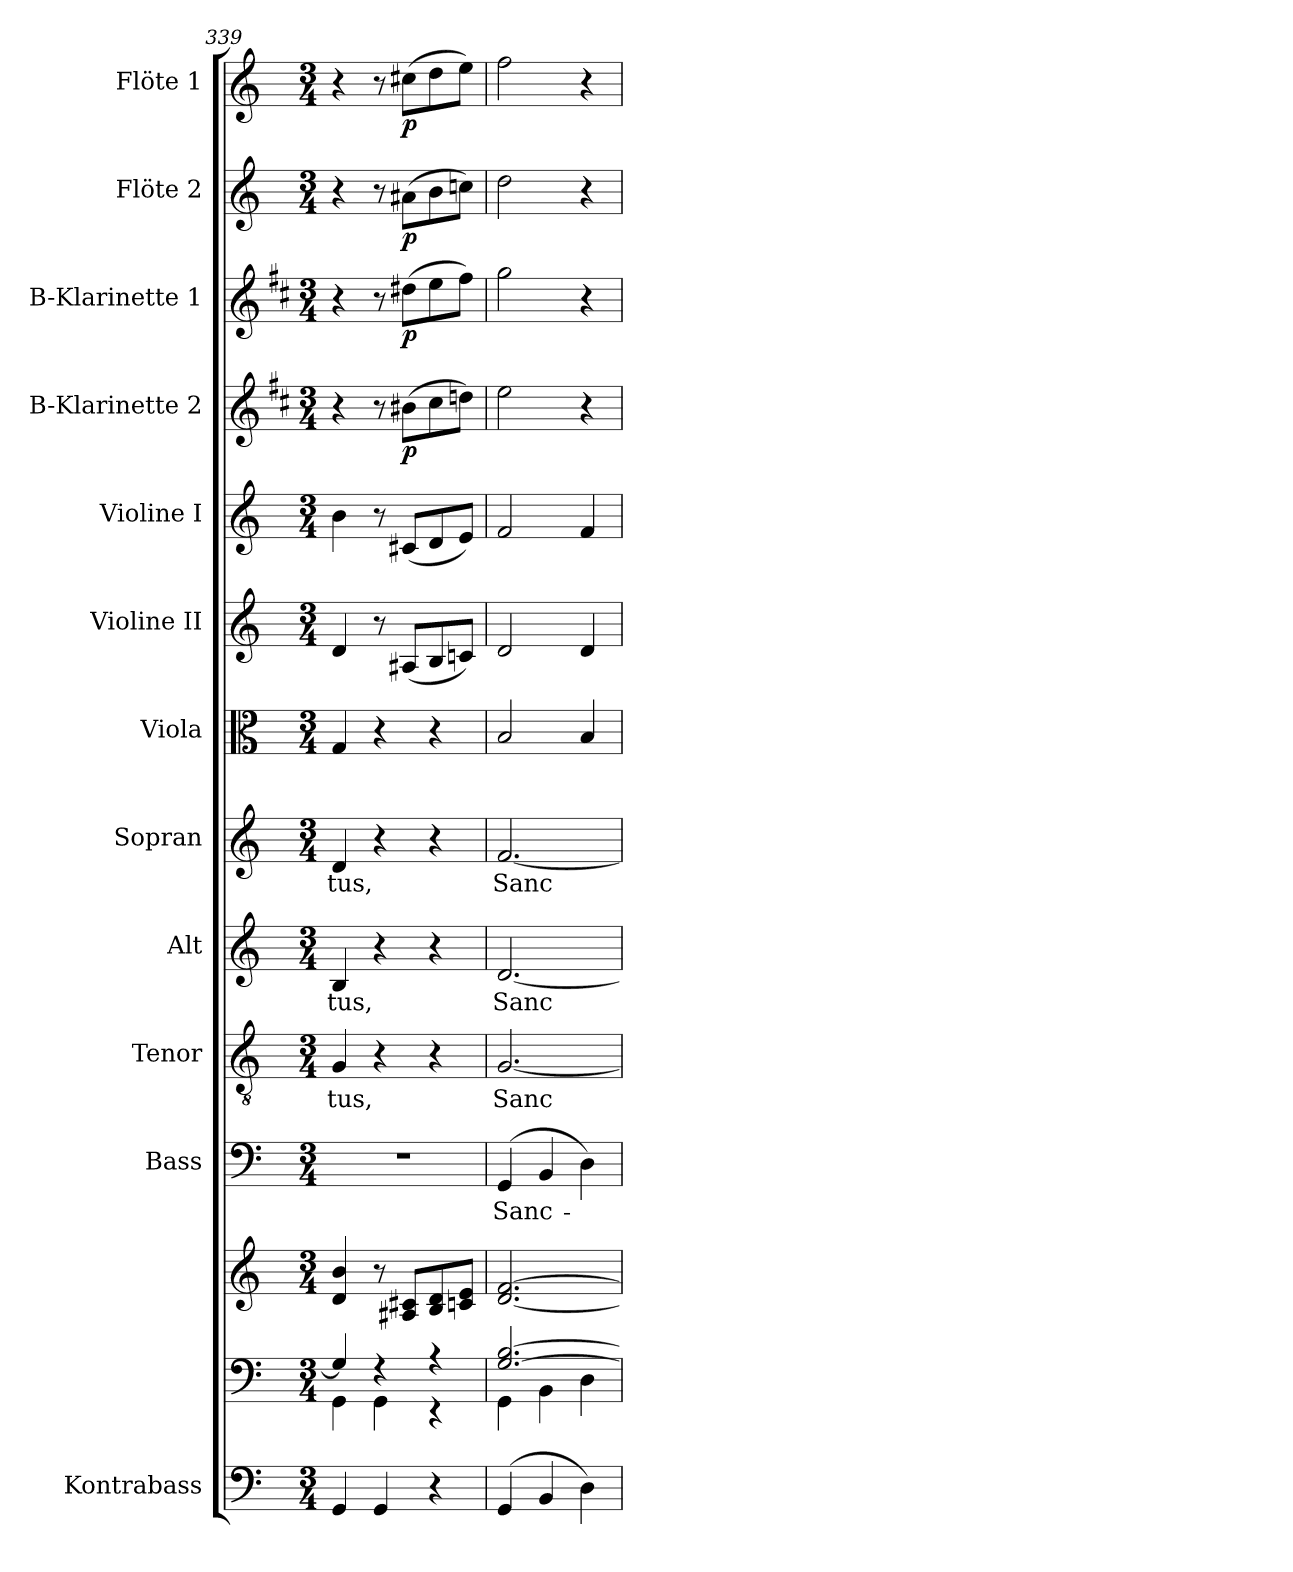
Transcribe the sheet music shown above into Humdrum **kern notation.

**kern	**kern	**kern	**kern	**text	**kern	**text	**kern	**text	**kern	**text	**kern	**kern	**kern	**kern	**dynam	**kern	**dynam	**kern	**dynam	**kern	**dynam
*part13	*part12	*part12	*part11	*part11	*part10	*part10	*part9	*part9	*part8	*part8	*part7	*part6	*part5	*part4	*part4	*part3	*part3	*part2	*part2	*part1	*part1
*staff14	*staff13	*staff12	*staff11	*staff11	*staff10	*staff10	*staff9	*staff9	*staff8	*staff8	*staff7	*staff6	*staff5	*staff4	*staff4	*staff3	*staff3	*staff2	*staff2	*staff1	*staff1
*I"Kontrabass	*	*	*I"Bass	*	*I"Tenor	*	*I"Alt	*	*I"Sopran	*	*I"Viola	*I"Violine II	*I"Violine I	*I"B-Klarinette 2	*	*I"B-Klarinette 1	*	*I"Flöte 2	*	*I"Flöte 1	*
*I'Kb.	*	*	*I'B.	*	*I'T.	*	*I'A.	*	*I'S.	*	*I'Vla.	*I'Vl. II	*I'Vl. I	*I'B Kl. 2	*	*I'B Kl. 1	*	*I'Fl. 2	*	*I'Fl. 1	*
*clefF4	*clefF4	*clefG2	*clefF4	*	*clefGv2	*	*clefG2	*	*clefG2	*	*clefC3	*clefG2	*clefG2	*clefG2	*	*clefG2	*	*clefG2	*	*clefG2	*
*ITrd7c12	*	*	*	*	*	*	*	*	*	*	*	*	*	*ITrd1c2	*	*ITrd1c2	*	*	*	*	*
*k[]	*k[]	*k[]	*k[]	*	*k[]	*	*k[]	*	*k[]	*	*k[]	*k[]	*k[]	*k[]	*	*k[]	*	*k[]	*	*k[]	*
*C:	*C:	*C:	*C:	*	*C:	*	*C:	*	*C:	*	*C:	*C:	*C:	*C:	*	*C:	*	*C:	*	*C:	*
*M3/4	*M3/4	*M3/4	*M3/4	*	*M3/4	*	*M3/4	*	*M3/4	*	*M3/4	*M3/4	*M3/4	*M3/4	*	*M3/4	*	*M3/4	*	*M3/4	*
=339	=339	=339	=339	=339	=339	=339	=339	=339	=339	=339	=339	=339	=339	=339	=339	=339	=339	=339	=339	=339	=339
*	*^	*	*	*	*	*	*	*	*	*	*	*	*	*	*	*	*	*	*	*	*
!	!	!	!	!	!	!	!LO:LY:b	!	!LO:LY:b	!	!LO:LY:b	!	!	!	!	!	!	!	!	!	!	!
4GGG/	4G/]	4GG\	4d/ 4b/	2.r	.	4G/	-tus,	4B/	-tus,	4d/	-tus,	4G/	4d/	4b\	4r	.	4r	.	4r	.	4r	.
4GGG/	4rF	4GG\	8r	.	.	4r	.	4r	.	4r	.	4r	8r	8r	8r	.	8r	.	8r	.	8r	.
!	!	!	!	!	!	!	!	!	!	!	!	!	!	!	!	!LO:DY:b	!	!LO:DY:b	!	!LO:DY:b	!	!LO:DY:b
.	.	.	8A#X/ 8c#X/L	.	.	.	.	.	.	.	.	.	(<8A#X/L	(<8c#X/L	(>8a#X\L	p	(>8cc#X\L	p	(>8a#X\L	p	(>8cc#X\L	p
4r	4r	4r	8B/ 8d/	.	.	4r	.	4r	.	4r	.	4r	8B/	8d/	8b\	.	8dd\	.	8b\	.	8dd\	.
.	.	.	8cn/ 8e/J	.	.	.	.	.	.	.	.	.	8cn/J)	8e/J)	8ccn\J)	.	8ee\J)	.	8ccn\J)	.	8ee\J)	.
=340	=340	=340	=340	=340	=340	=340	=340	=340	=340	=340	=340	=340	=340	=340	=340	=340	=340	=340	=340	=340	=340	=340
!	!	!	!	!	!LO:LY:b	!	!LO:LY:b	!	!LO:LY:b	!	!LO:LY:b	!	!	!	!	!	!	!	!	!	!	!
(>4GGG/	[>2.G/ [>2.B/	4GG\	[2.d/ [2.f/	(4GG/	Sanc-	[2.G/	Sanc-	[2.d/	Sanc-	[2.f/	Sanc-	2B/	2d/	2f/	2dd\	.	2ff\	.	2dd\	.	2ff\	.
4BBB/	.	4BB\	.	4BB/	.	.	.	.	.	.	.	.	.	.	.	.	.	.	.	.	.	.
4DD\)	.	4D\	.	4D\)	.	.	.	.	.	.	.	4B/	4d/	4f/	4r	.	4r	.	4r	.	4r	.
*	*v	*v	*	*	*	*	*	*	*	*	*	*	*	*	*	*	*	*	*	*	*	*
=	=	=	=	=	=	=	=	=	=	=	=	=	=	=	=	=	=	=	=	=	=
*-	*-	*-	*-	*-	*-	*-	*-	*-	*-	*-	*-	*-	*-	*-	*-	*-	*-	*-	*-	*-	*-
